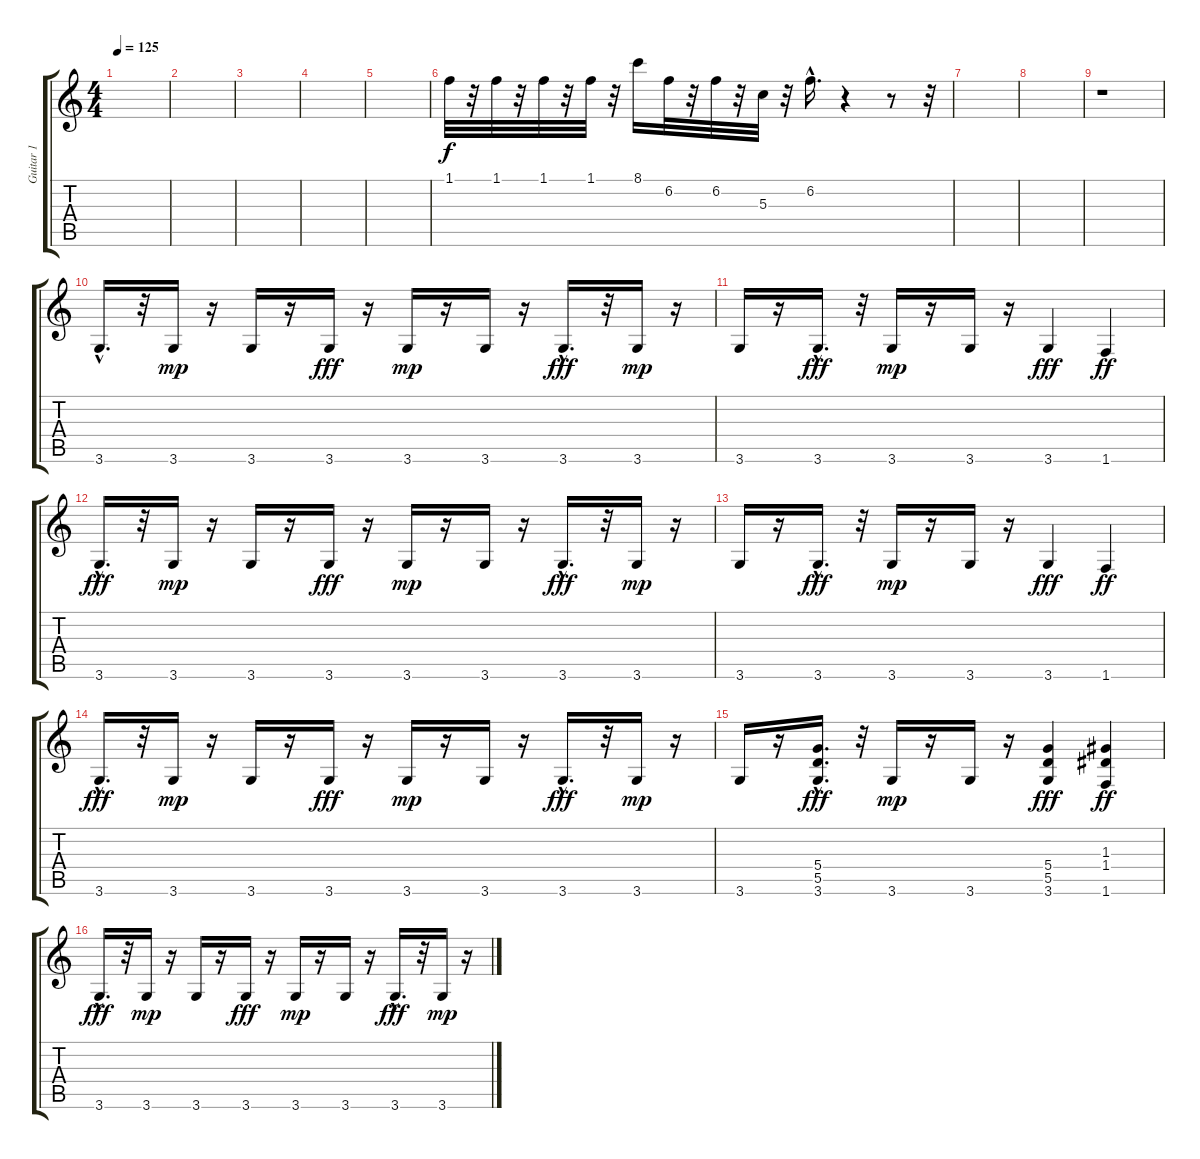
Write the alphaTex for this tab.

\track ("Guitar 1" "Guitar 1") {instrument overdrivenguitar}
\staff {score tabs}
\tuning (E4 B3 G3 D3 A2 E2) {hide}
\ts (4 4)
\tempo 125
\clef g2
\ks c
|
|
|
|
|
1.1.32 r.32 1.1.32 r.32 1.1.32 r.32 1.1.32 r.32 8.1.16 6.2.32 r.32 6.2.32 r.32 5.3.32 r.32 6.2{hac}.16{d} r.4 r.8 r.32 |
|
|
r.1 |
3.6{hac}.16{d} r.32 3.6.16{dy mp} r.16 3.6.16 r.16 3.6.16{dy fff} r.16 3.6.16{dy mp} r.16 3.6.16 r.16 3.6{hac}.16{d dy fff} r.32 3.6.16{dy mp} r.16 |
3.6.16 r.16 3.6{hac}.16{d dy fff} r.32 3.6.16{dy mp} r.16 3.6.16 r.16 3.6.4{dy fff} 1.6.4{dy ff} |
3.6{hac}.16{d dy fff} r.32 3.6.16{dy mp} r.16 3.6.16 r.16 3.6.16{dy fff} r.16 3.6.16{dy mp} r.16 3.6.16 r.16 3.6{hac}.16{d dy fff} r.32 3.6.16{dy mp} r.16 |
3.6.16 r.16 3.6{hac}.16{d dy fff} r.32 3.6.16{dy mp} r.16 3.6.16 r.16 3.6.4{dy fff} 1.6.4{dy ff} |
3.6{hac}.16{d dy fff} r.32 3.6.16{dy mp} r.16 3.6.16 r.16 3.6.16{dy fff} r.16 3.6.16{dy mp} r.16 3.6.16 r.16 3.6{hac}.16{d dy fff} r.32 3.6.16{dy mp} r.16 |
3.6.16 r.16 (5.4 5.5{hac} 3.6{hac}).16{d dy fff} r.32 3.6.16{dy mp} r.16 3.6.16 r.16 (5.4 5.5 3.6).4{dy fff} (1.3 1.4 1.6).4{dy ff} |
3.6{hac}.16{d dy fff} r.32 3.6.16{dy mp} r.16 3.6.16 r.16 3.6.16{dy fff} r.16 3.6.16{dy mp} r.16 3.6.16 r.16 3.6{hac}.16{d dy fff} r.32 3.6.16{dy mp} r.16
